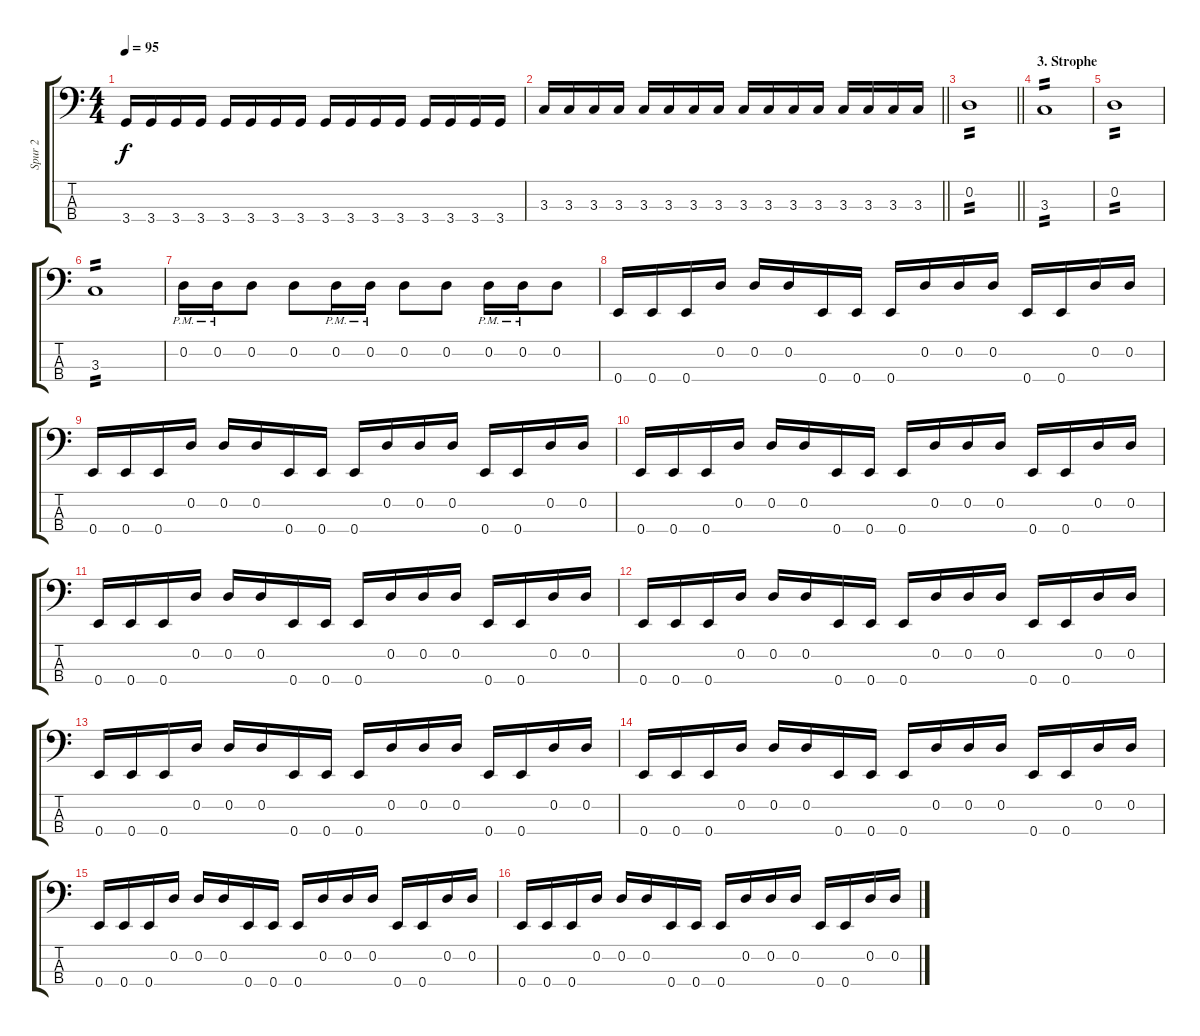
\track ("Spur 2" "Spur 2") {instrument electricbasspick}
\staff {score tabs}
\tuning (G2 D2 A1 E1) {hide}
\ts (4 4)
\tempo 95
\clef f4
\ks c
3.4.16{dy f} 3.4.16 3.4.16 3.4.16 3.4.16 3.4.16 3.4.16 3.4.16 3.4.16 3.4.16 3.4.16 3.4.16 3.4.16 3.4.16 3.4.16 3.4.16 |
\barLineRight lightlight
3.3.16 3.3.16 3.3.16 3.3.16 3.3.16 3.3.16 3.3.16 3.3.16 3.3.16 3.3.16 3.3.16 3.3.16 3.3.16 3.3.16 3.3.16 3.3.16 |
\barLineRight lightlight
0.2.1{tp 2} |
\section ("" "3. Strophe")
3.3.1{tp 2} |
0.2.1{tp 2} |
3.3.1{tp 2} |
0.2{pm}.16 0.2{pm}.16 0.2.8 0.2.8 0.2{pm}.16 0.2{pm}.16 0.2.8 0.2.8 0.2{pm}.16 0.2{pm}.16 0.2.8 |
0.4.16 0.4.16 0.4.16 0.2.16 0.2.16 0.2.16 0.4.16 0.4.16 0.4.16 0.2.16 0.2.16 0.2.16 0.4.16 0.4.16 0.2.16 0.2.16 |
0.4.16 0.4.16 0.4.16 0.2.16 0.2.16 0.2.16 0.4.16 0.4.16 0.4.16 0.2.16 0.2.16 0.2.16 0.4.16 0.4.16 0.2.16 0.2.16 |
0.4.16 0.4.16 0.4.16 0.2.16 0.2.16 0.2.16 0.4.16 0.4.16 0.4.16 0.2.16 0.2.16 0.2.16 0.4.16 0.4.16 0.2.16 0.2.16 |
0.4.16 0.4.16 0.4.16 0.2.16 0.2.16 0.2.16 0.4.16 0.4.16 0.4.16 0.2.16 0.2.16 0.2.16 0.4.16 0.4.16 0.2.16 0.2.16 |
0.4.16 0.4.16 0.4.16 0.2.16 0.2.16 0.2.16 0.4.16 0.4.16 0.4.16 0.2.16 0.2.16 0.2.16 0.4.16 0.4.16 0.2.16 0.2.16 |
0.4.16 0.4.16 0.4.16 0.2.16 0.2.16 0.2.16 0.4.16 0.4.16 0.4.16 0.2.16 0.2.16 0.2.16 0.4.16 0.4.16 0.2.16 0.2.16 |
0.4.16 0.4.16 0.4.16 0.2.16 0.2.16 0.2.16 0.4.16 0.4.16 0.4.16 0.2.16 0.2.16 0.2.16 0.4.16 0.4.16 0.2.16 0.2.16 |
0.4.16 0.4.16 0.4.16 0.2.16 0.2.16 0.2.16 0.4.16 0.4.16 0.4.16 0.2.16 0.2.16 0.2.16 0.4.16 0.4.16 0.2.16 0.2.16 |
0.4.16 0.4.16 0.4.16 0.2.16 0.2.16 0.2.16 0.4.16 0.4.16 0.4.16 0.2.16 0.2.16 0.2.16 0.4.16 0.4.16 0.2.16 0.2.16
